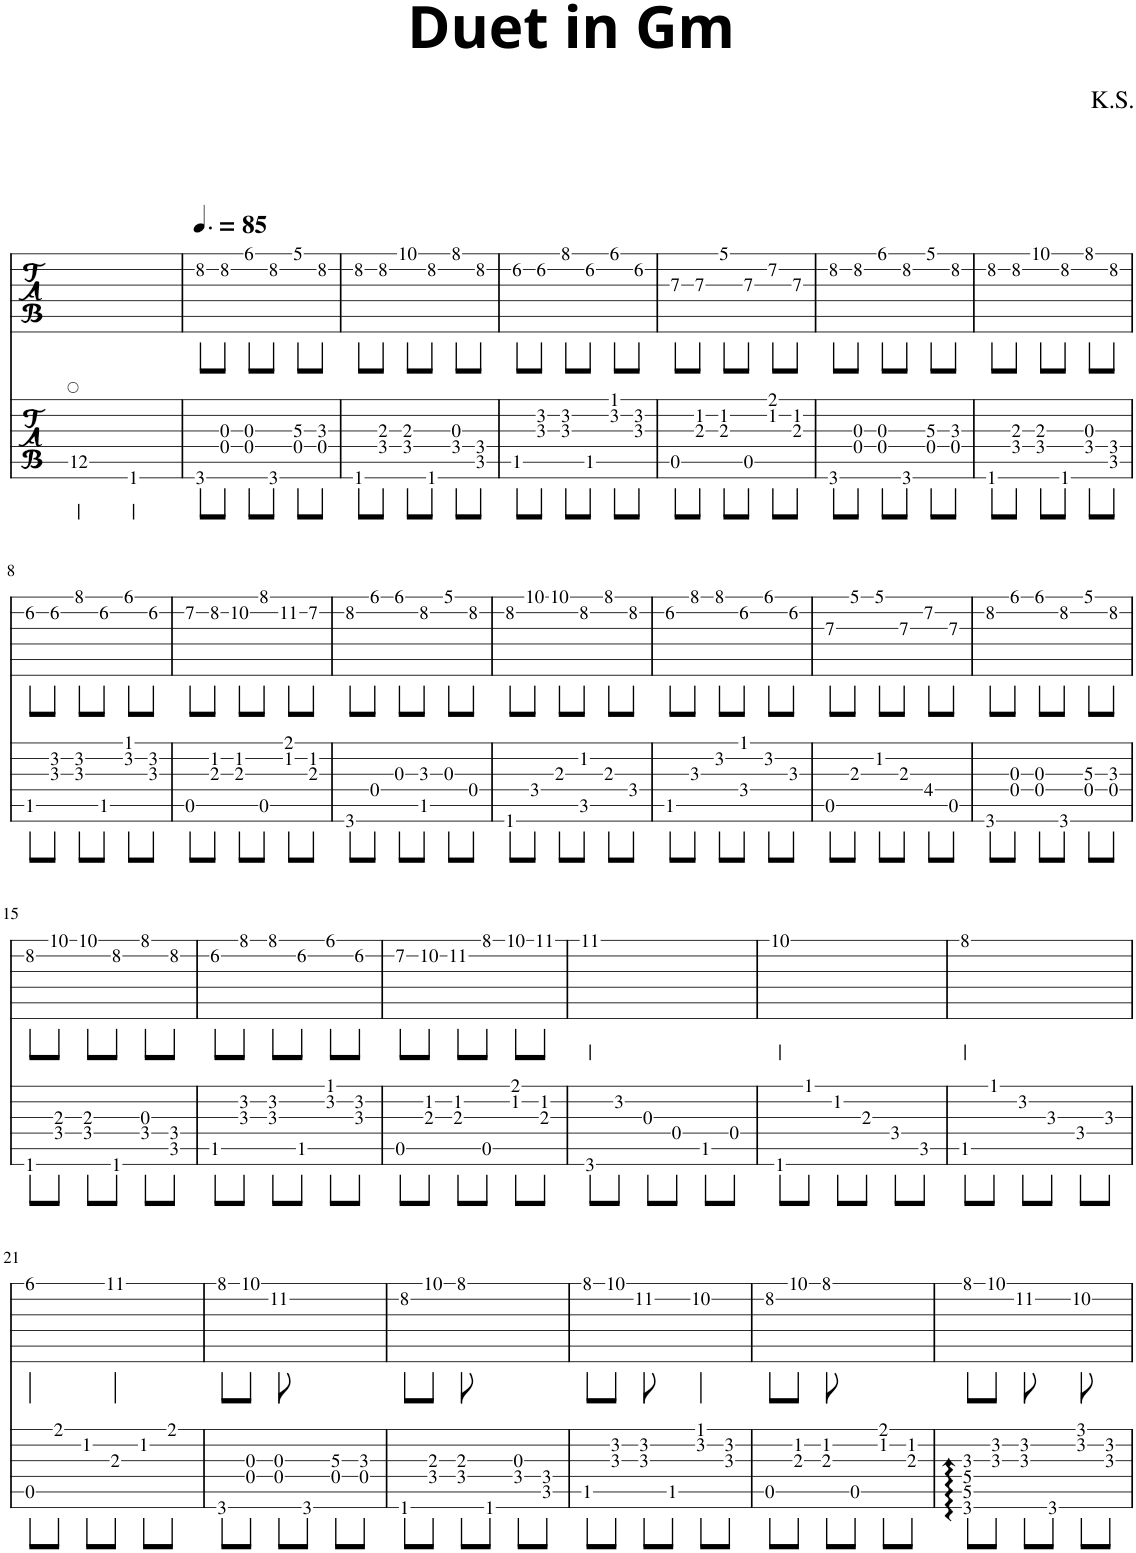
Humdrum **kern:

**kern	**kern
*part2	*part1
*staff2	*staff1
*I"Chitarra classica [Tabulatura]	*I"Chitarra classica [Tabulatura]
*stria6	*stria6
*	*
*k[b-e-]	*k[b-e-]
*M3/4	*M3/4
=1	=1
2A\	2.r
[4FF\	.
=2	=2
*	*MM127
8GG\L	8g\L
4FF\]	8g\J
.	8b-\L
8D\ 8G\J	8g\J
8D\ 8G\L	8a\L
8GG\J	8g\J
8D\ 8c\L	4ryy
8D\ 8B-\J	.
=3	=3
8FF\L	8g\L
8F\ 8A\J	8g\J
8F\ 8A\L	8dd\L
8FF\J	8g\J
8F\ 8G\L	8cc\L
8C\ 8F\J	8g\J
=4	=4
8BB-\L	8f\L
8B-\ 8d\J	8f\J
8B-\ 8d\L	8cc\L
8BB-\J	8f\J
8d\ 8f\L	8b-\L
8B-\ 8d\J	8f\J
=5	=5
8AA\L	8d\L
8A\ 8c\J	8d\J
8A\ 8c\L	8a\L
8AA\J	8d\J
8c\ 8f#\L	8f#\L
8A\ 8c\J	8d\J
=6	=6
8GG\L	8g\L
8D\ 8G\J	8g\J
8D\ 8G\L	8b-\L
8GG\J	8g\J
8D\ 8c\L	8a\L
8D\ 8B-\J	8g\J
=7	=7
8FF\L	8g\L
8F\ 8A\J	8g\J
8F\ 8A\L	8dd\L
8FF\J	8g\J
8F\ 8G\L	8cc\L
8C\ 8F\J	8g\J
!!LO:LB:g=z
=8	=8
8BB-\L	8f\L
8B-\ 8d\J	8f\J
8B-\ 8d\L	8cc\L
8BB-\J	8f\J
8d\ 8f\L	8b-\L
8B-\ 8d\J	8f\J
=9	=9
8AA\L	8f#\L
8A\ 8c\J	8g\J
8A\ 8c\L	8a\L
8AA\J	8cc\J
8c\ 8f#\L	8b-\L
8A\ 8c\J	8f#\J
=10	=10
8GG\L	8g\L
8D\J	8b-\J
8G\L	8b-\L
8BB-\ 8B-\J	8g\J
8G\L	8a\L
8D\J	8g\J
=11	=11
8FF\L	8g\L
8F\J	8dd\J
8A\L	8dd\L
8C\ 8c\J	8g\J
8A\L	8cc\L
8F\J	8g\J
=12	=12
8BB-\L	8f\L
8B-\J	8cc\J
8d\L	8cc\L
8F\ 8f\J	8f\J
8d\L	8b-\L
8B-\J	8f\J
=13	=13
8AA\L	8d\L
8A\J	8a\J
8c\L	8a\L
8A\J	8d\J
8F#\L	8f#\L
8AA\J	8d\J
=14	=14
8GG\L	8g\L
8D\ 8G\J	8b-\J
8D\ 8G\L	8b-\L
8GG\J	8g\J
8D\ 8c\L	8a\L
8D\ 8B-\J	8g\J
!!LO:LB:g=z
=15	=15
8FF\L	8g\L
8F\ 8A\J	8dd\J
8F\ 8A\L	8dd\L
8FF\J	8g\J
8F\ 8G\L	8cc\L
8C\ 8F\J	8g\J
=16	=16
8BB-\L	8f\L
8B-\ 8d\J	8cc\J
8B-\ 8d\L	8cc\L
8BB-\J	8f\J
8d\ 8f\L	8b-\L
8B-\ 8d\J	8f\J
=17	=17
8AA\L	8f#\L
8A\ 8c\J	8a\J
8A\ 8c\L	8b-\L
8AA\J	8cc\J
8c\ 8f#\L	8dd\L
8A\ 8c\J	8ee-\J
=18	=18
8GG\L	2ee-\
8d\J	.
8G\L	.
8D\J	.
8BB-\L	8r
8D\J	8r
=19	=19
8FF\L	2dd\
8f\J	.
8c\L	.
8A\J	.
8F\L	8r
8C\J	8r
=20	=20
8BB-\L	2cc\
8f\J	.
8d\L	.
8B-\J	.
8F\L	4r
8B-\J	.
!!LO:LB:g=z
=21	=21
8AA\L	4b-\
8f#\J	.
8c\L	8r
8A\J	4ee-\
8c\L	.
8f#\J	16r
.	16r
=22	=22
8GG\L	8cc\L
8D\ 8G\J	8dd\J
8D\ 8G\L	8b-\
8GG\J	8r
8D\ 8c\L	4r
8D\ 8B-\J	.
=23	=23
8FF\L	8g\L
8F\ 8A\J	8dd\J
8F\ 8A\L	8cc\
8FF\J	8r
8F\ 8G\L	4r
8C\ 8F\J	.
=24	=24
8BB-\L	8cc\L
8B-\ 8d\J	8dd\J
8B-\ 8d\L	8b-\
8BB-\J	8r
8d\ 8f\L	4a\
8B-\ 8d\J	.
=25	=25
8AA\L	8g\L
8A\ 8c\J	8dd\J
8A\ 8c\L	8cc\
8AA\J	8r
8c\ 8f#\L	4r
8A\ 8c\J	.
=26	=26
8GG\ 8D\ 8G\ 8B-\L	8cc\L
8B-\ 8d\J	8dd\J
8B-\ 8d\L	8b-\
8GG\J	8r
8d\ 8g\L	8a\
8B-\ 8d\J	8r
=	=
*-	*-
